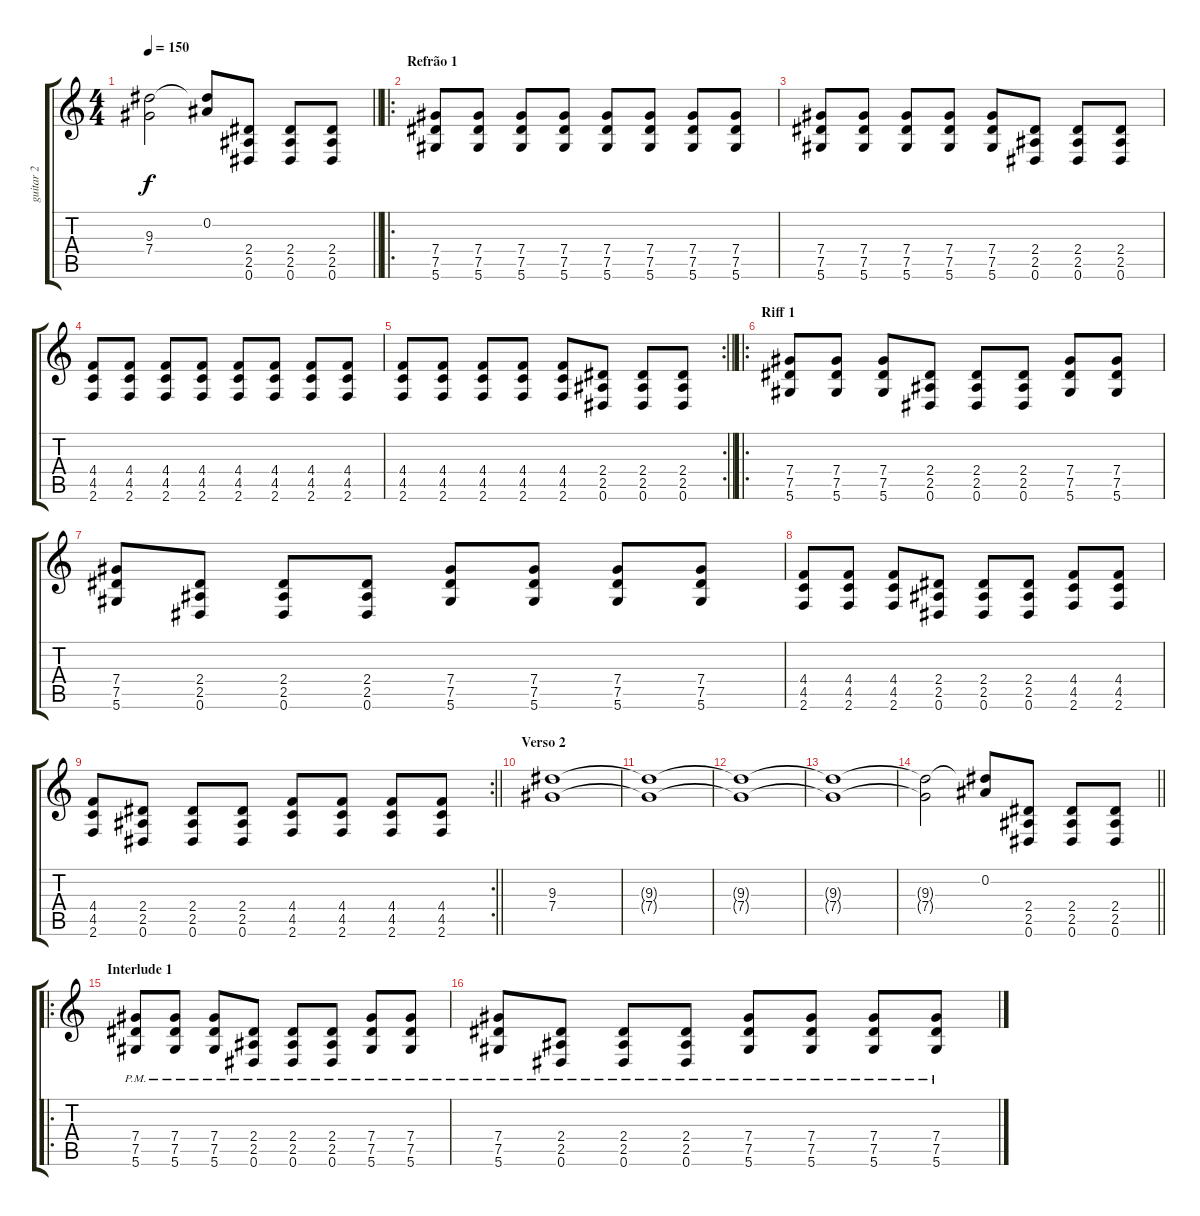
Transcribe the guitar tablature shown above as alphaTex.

\track ("guitar 2" "guitar 2") {instrument overdrivenguitar}
\staff {score tabs}
\tuning (Eb4 Bb3 Gb3 Db3 Ab2 Eb2) {hide}
\ts (4 4)
\tempo 150
\clef g2
\barLineRight lightlight
\ks c
(9.3{t} 7.4{t}).2{dy f} (0.2 9.3{t}).8 (2.4 2.5 0.6).8 (2.4 2.5 0.6).8 (2.4 2.5 0.6).8 |
\ro
\section ("" "Refrão 1")
(7.4 7.5 5.6).8 (7.4 7.5 5.6).8 (7.4 7.5 5.6).8 (7.4 7.5 5.6).8 (7.4 7.5 5.6).8 (7.4 7.5 5.6).8 (7.4 7.5 5.6).8 (7.4 7.5 5.6).8 |
(7.4 7.5 5.6).8 (7.4 7.5 5.6).8 (7.4 7.5 5.6).8 (7.4 7.5 5.6).8 (7.4 7.5 5.6).8 (2.4 2.5 0.6).8 (2.4 2.5 0.6).8 (2.4 2.5 0.6).8 |
(4.4 4.5 2.6).8 (4.4 4.5 2.6).8 (4.4 4.5 2.6).8 (4.4 4.5 2.6).8 (4.4 4.5 2.6).8 (4.4 4.5 2.6).8 (4.4 4.5 2.6).8 (4.4 4.5 2.6).8 |
\rc 2
\barLineRight lightlight
(4.4 4.5 2.6).8 (4.4 4.5 2.6).8 (4.4 4.5 2.6).8 (4.4 4.5 2.6).8 (4.4 4.5 2.6).8 (2.4 2.5 0.6).8 (2.4 2.5 0.6).8 (2.4 2.5 0.6).8 |
\ro
\section ("" "Riff 1")
(7.4 7.5 5.6).8 (7.4 7.5 5.6).8 (7.4 7.5 5.6).8 (2.4 2.5 0.6).8 (2.4 2.5 0.6).8 (2.4 2.5 0.6).8 (7.4 7.5 5.6).8 (7.4 7.5 5.6).8 |
(7.4 7.5 5.6).8 (2.4 2.5 0.6).8 (2.4 2.5 0.6).8 (2.4 2.5 0.6).8 (7.4 7.5 5.6).8 (7.4 7.5 5.6).8 (7.4 7.5 5.6).8 (7.4 7.5 5.6).8 |
(4.4 4.5 2.6).8 (4.4 4.5 2.6).8 (4.4 4.5 2.6).8 (2.4 2.5 0.6).8 (2.4 2.5 0.6).8 (2.4 2.5 0.6).8 (4.4 4.5 2.6).8 (4.4 4.5 2.6).8 |
\rc 2
\barLineRight lightlight
(4.4 4.5 2.6).8 (2.4 2.5 0.6).8 (2.4 2.5 0.6).8 (2.4 2.5 0.6).8 (4.4 4.5 2.6).8 (4.4 4.5 2.6).8 (4.4 4.5 2.6).8 (4.4 4.5 2.6).8 |
\section ("" "Verso 2")
(9.3 7.4).1 |
(9.3{t} 7.4{t}).1 |
(9.3{t} 7.4{t}).1 |
(9.3{t} 7.4{t}).1 |
\barLineRight lightlight
(9.3{t} 7.4{t}).2 (0.2 9.3{t}).8 (2.4 2.5 0.6).8 (2.4 2.5 0.6).8 (2.4 2.5 0.6).8 |
\ro
\section ("" "Interlude 1")
(7.4{pm} 7.5{pm} 5.6{pm}).8 (7.4{pm} 7.5{pm} 5.6{pm}).8 (7.4{pm} 7.5{pm} 5.6{pm}).8 (2.4{pm} 2.5{pm} 0.6{pm}).8 (2.4{pm} 2.5{pm} 0.6{pm}).8 (2.4{pm} 2.5{pm} 0.6{pm}).8 (7.4{pm} 7.5{pm} 5.6{pm}).8 (7.4{pm} 7.5{pm} 5.6{pm}).8 |
(7.4{pm} 7.5{pm} 5.6{pm}).8 (2.4{pm} 2.5{pm} 0.6{pm}).8 (2.4{pm} 2.5{pm} 0.6{pm}).8 (2.4{pm} 2.5{pm} 0.6{pm}).8 (7.4{pm} 7.5{pm} 5.6{pm}).8 (7.4{pm} 7.5{pm} 5.6{pm}).8 (7.4{pm} 7.5{pm} 5.6{pm}).8 (7.4{pm} 7.5{pm} 5.6{pm}).8
